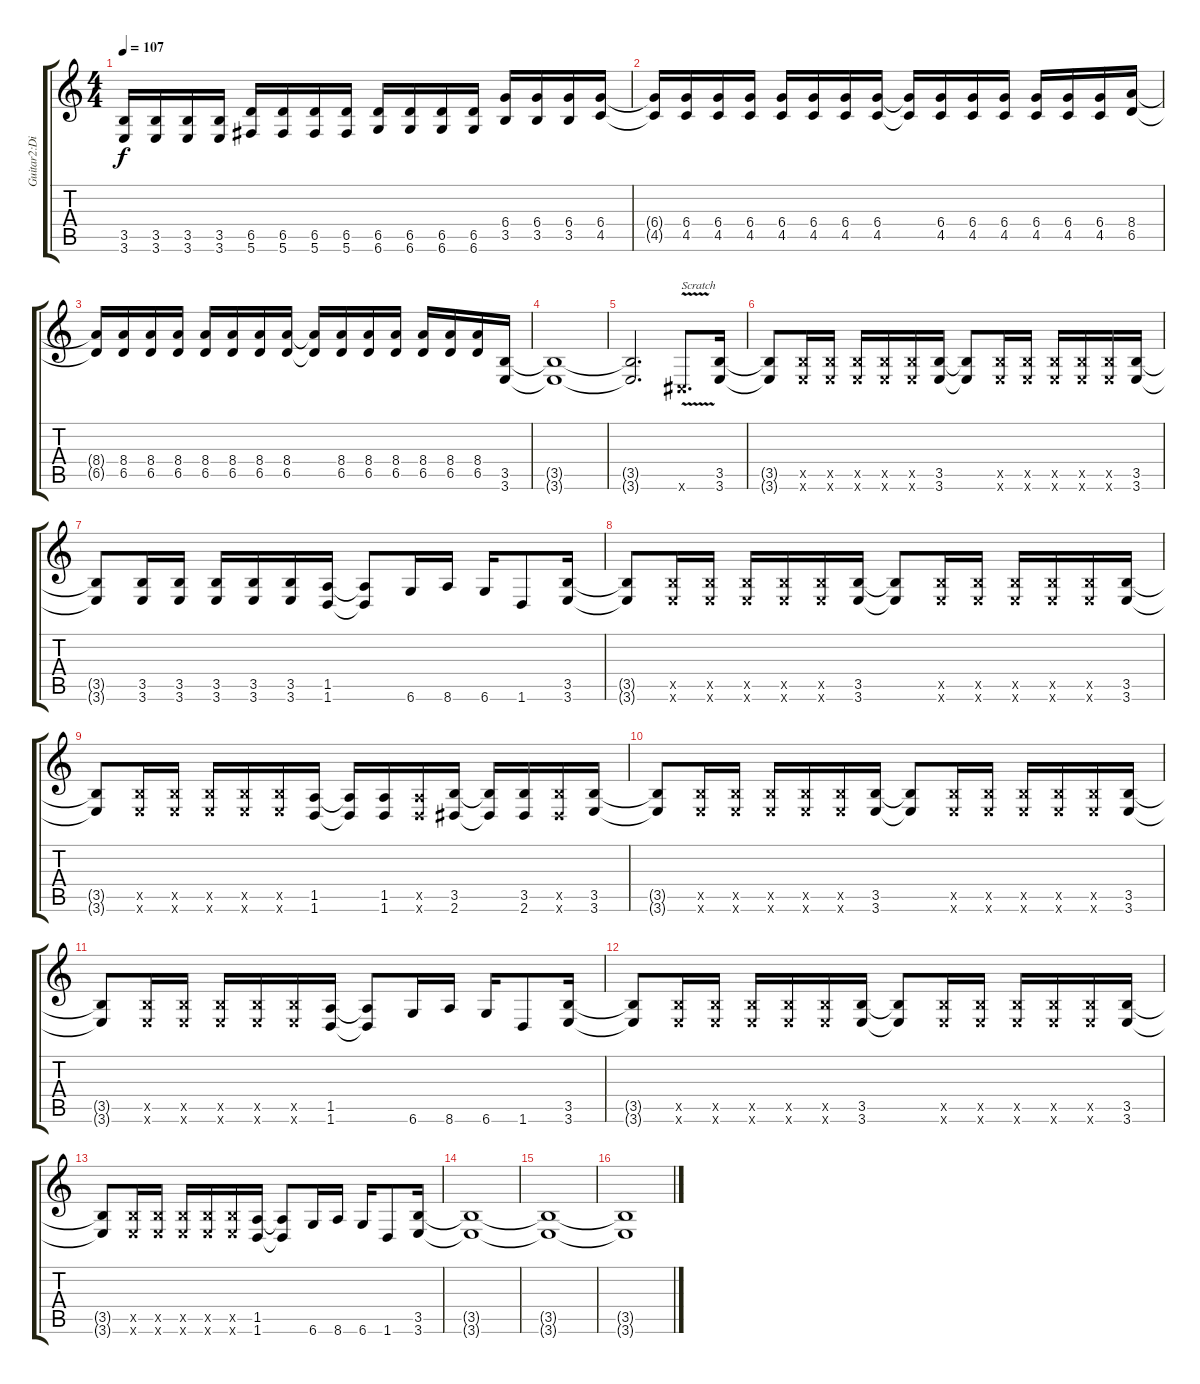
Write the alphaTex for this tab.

\track ("Guitar2:Distortion<Half Down, 6th=C#>" "Guitar2:Di") {instrument distortionguitar}
\staff {score tabs}
\tuning (Eb4 Bb3 Gb3 Db3 Ab2 Db2) {hide}
\ts (4 4)
\tempo 107
\clef g2
\ks c
(3.5 3.6).16{dy f} (3.5 3.6).16 (3.5 3.6).16 (3.5 3.6).16 (6.5 5.6).16 (6.5 5.6).16 (6.5 5.6).16 (6.5 5.6).16 (6.5 6.6).16 (6.5 6.6).16 (6.5 6.6).16 (6.5 6.6).16 (6.4 3.5).16 (6.4 3.5).16 (6.4 3.5).16 (6.4 4.5).16 |
(6.4{t} 4.5{t}).16 (6.4 4.5).16 (6.4 4.5).16 (6.4 4.5).16 (6.4 4.5).16 (6.4 4.5).16 (6.4 4.5).16 (6.4 4.5).16 (6.4{t} 4.5{t}).16 (6.4 4.5).16 (6.4 4.5).16 (6.4 4.5).16 (6.4 4.5).16 (6.4 4.5).16 (6.4 4.5).16 (8.4 6.5).16 |
(8.4{t} 6.5{t}).16 (8.4 6.5).16 (8.4 6.5).16 (8.4 6.5).16 (8.4 6.5).16 (8.4 6.5).16 (8.4 6.5).16 (8.4 6.5).16 (8.4{t} 6.5{t}).16 (8.4 6.5).16 (8.4 6.5).16 (8.4 6.5).16 (8.4 6.5).16 (8.4 6.5).16 (8.4 6.5).16 (3.5 3.6).16 |
(3.5{t} 3.6{t}).1 |
(3.5{t} 3.6{t}).2{d} 0.6{v x}.8{d txt "Scratch"} (3.5 3.6).16 |
(3.5{t} 3.6{t}).8 (3.5{x} 3.6{x}).16 (3.5{x} 3.6{x}).16 (3.5{x} 3.6{x}).16 (3.5{x} 3.6{x}).16 (3.5{x} 3.6{x}).16 (3.5 3.6).16 (3.5{t} 3.6{t}).8 (3.5{x} 3.6{x}).16 (3.5{x} 3.6{x}).16 (3.5{x} 3.6{x}).16 (3.5{x} 3.6{x}).16 (3.5{x} 3.6{x}).16 (3.5 3.6).16 |
(3.5{t} 3.6{t}).8 (3.5 3.6).16 (3.5 3.6).16 (3.5 3.6).16 (3.5 3.6).16 (3.5 3.6).16 (1.5 1.6).16 (1.5{t} 1.6{t}).8 6.6.16 8.6.16 6.6.16 1.6.8 (3.5 3.6).16 |
(3.5{t} 3.6{t}).8 (3.5{x} 3.6{x}).16 (3.5{x} 3.6{x}).16 (3.5{x} 3.6{x}).16 (3.5{x} 3.6{x}).16 (3.5{x} 3.6{x}).16 (3.5 3.6).16 (3.5{t} 3.6{t}).8 (3.5{x} 3.6{x}).16 (3.5{x} 3.6{x}).16 (3.5{x} 3.6{x}).16 (3.5{x} 3.6{x}).16 (3.5{x} 3.6{x}).16 (3.5 3.6).16 |
(3.5{t} 3.6{t}).8 (3.5{x} 3.6{x}).16 (3.5{x} 3.6{x}).16 (3.5{x} 3.6{x}).16 (3.5{x} 3.6{x}).16 (3.5{x} 3.6{x}).16 (1.5 1.6).16 (1.5{t} 1.6{t}).16 (1.5 1.6).16 (1.5{x} 1.6{x}).16 (3.5 2.6).16 (3.5{t} 2.6{t}).16 (3.5 2.6).16 (3.5{x} 2.6{x}).16 (3.5 3.6).16 |
(3.5{t} 3.6{t}).8 (3.5{x} 3.6{x}).16 (3.5{x} 3.6{x}).16 (3.5{x} 3.6{x}).16 (3.5{x} 3.6{x}).16 (3.5{x} 3.6{x}).16 (3.5 3.6).16 (3.5{t} 3.6{t}).8 (3.5{x} 3.6{x}).16 (3.5{x} 3.6{x}).16 (3.5{x} 3.6{x}).16 (3.5{x} 3.6{x}).16 (3.5{x} 3.6{x}).16 (3.5 3.6).16 |
(3.5{t} 3.6{t}).8 (3.5{x} 3.6{x}).16 (3.5{x} 3.6{x}).16 (3.5{x} 3.6{x}).16 (3.5{x} 3.6{x}).16 (3.5{x} 3.6{x}).16 (1.5 1.6).16 (1.5{t} 1.6{t}).8 6.6.16 8.6.16 6.6.16 1.6.8 (3.5 3.6).16 |
(3.5{t} 3.6{t}).8 (3.5{x} 3.6{x}).16 (3.5{x} 3.6{x}).16 (3.5{x} 3.6{x}).16 (3.5{x} 3.6{x}).16 (3.5{x} 3.6{x}).16 (3.5 3.6).16 (3.5{t} 3.6{t}).8 (3.5{x} 3.6{x}).16 (3.5{x} 3.6{x}).16 (3.5{x} 3.6{x}).16 (3.5{x} 3.6{x}).16 (3.5{x} 3.6{x}).16 (3.5 3.6).16 |
(3.5{t} 3.6{t}).8 (3.5{x} 3.6{x}).16 (3.5{x} 3.6{x}).16 (3.5{x} 3.6{x}).16 (3.5{x} 3.6{x}).16 (3.5{x} 3.6{x}).16 (1.5 1.6).16 (1.5{t} 1.6{t}).8 6.6.16 8.6.16 6.6.16 1.6.8 (3.5 3.6).16 |
(3.5{t} 3.6{t}).1 |
(3.5{t} 3.6{t}).1 |
(3.5{t} 3.6{t}).1
